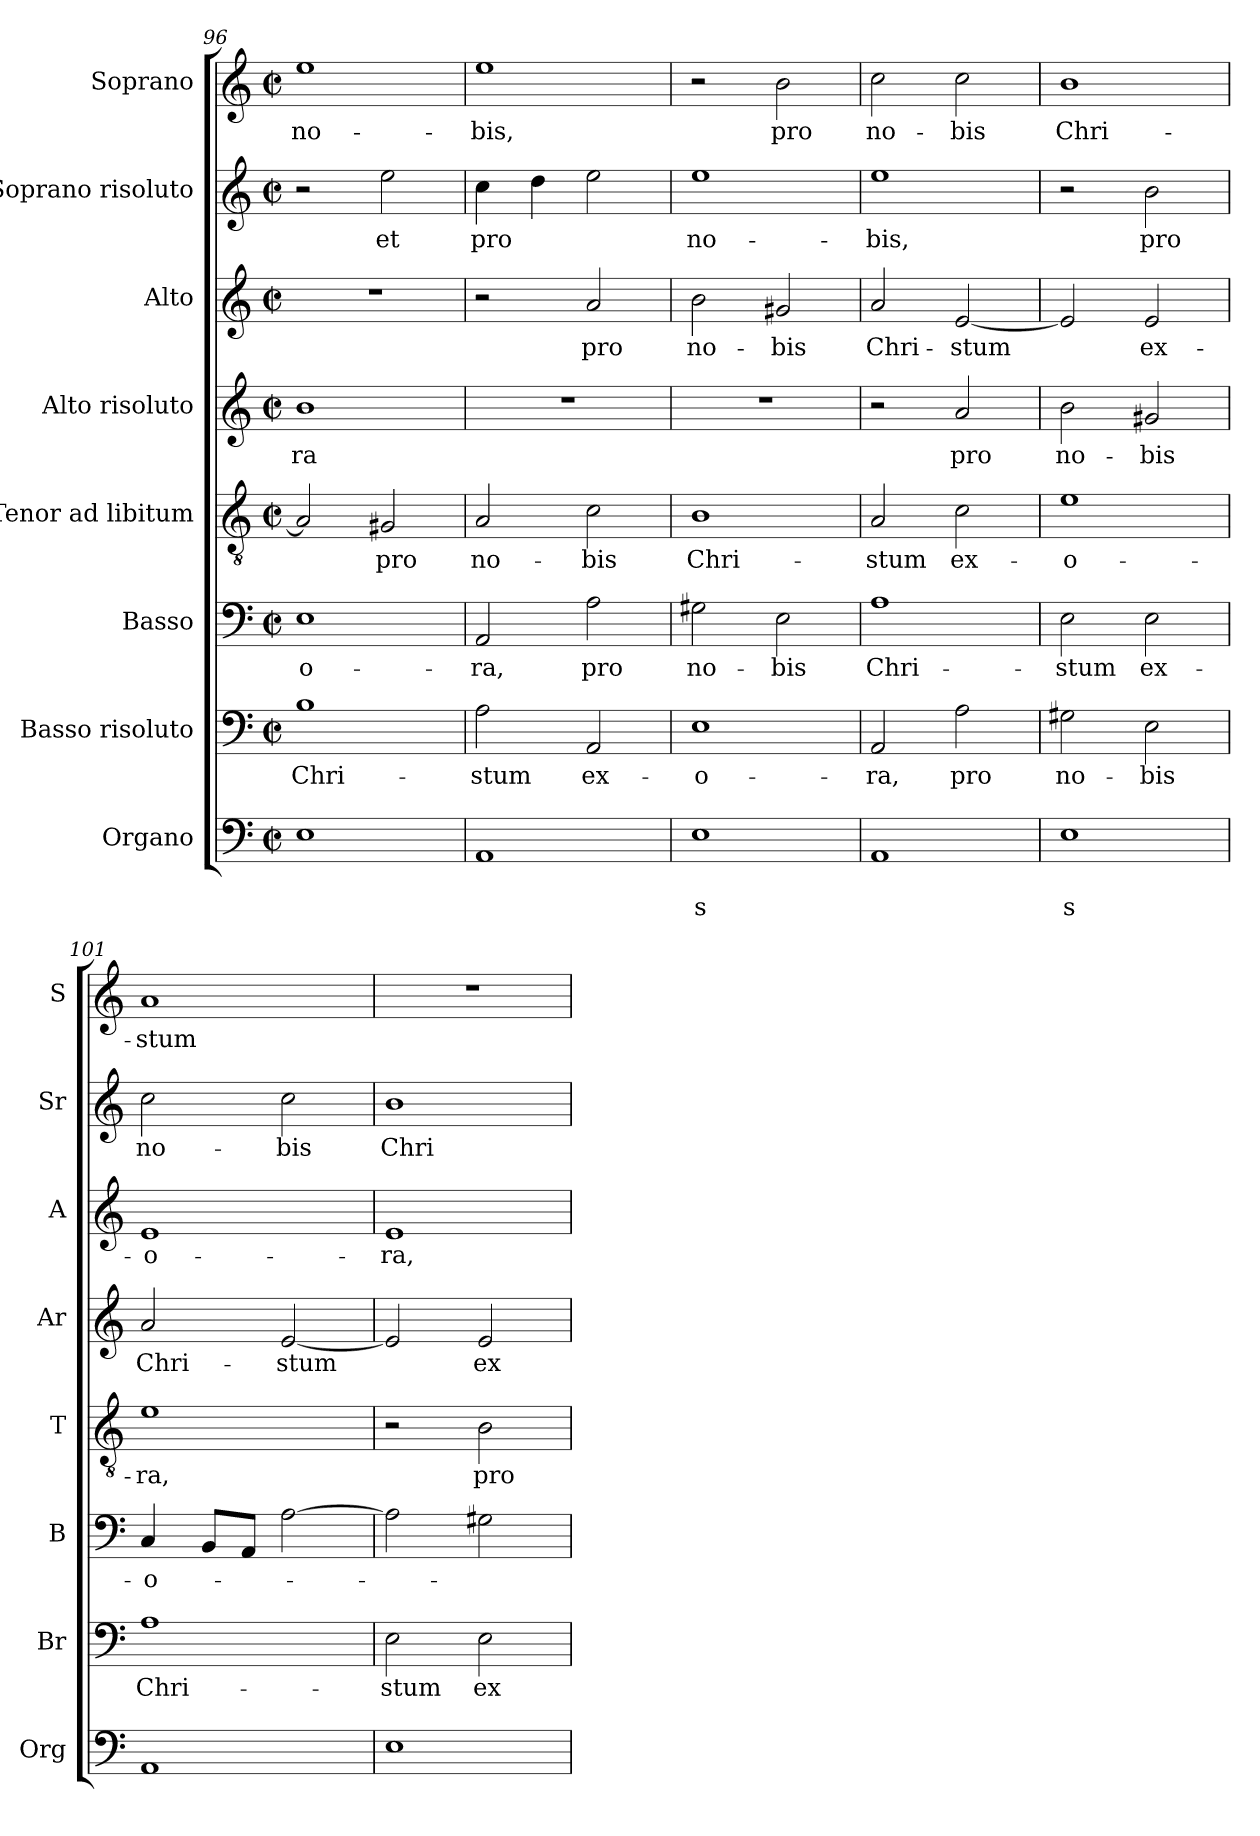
**kern	**text	**text	**kern	**text	**kern	**text	**kern	**text	**kern	**text	**kern	**text	**kern	**text	**kern	**text
*part8	*part8	*part8	*part7	*part7	*part6	*part6	*part5	*part5	*part4	*part4	*part3	*part3	*part2	*part2	*part1	*part1
*staff8	*staff8	*staff8	*staff7	*staff7	*staff6	*staff6	*staff5	*staff5	*staff4	*staff4	*staff3	*staff3	*staff2	*staff2	*staff1	*staff1
*I"Organo	*	*	*I"Basso risoluto	*	*I"Basso	*	*I"Tenor ad libitum	*	*I"Alto risoluto	*	*I"Alto	*	*I"Soprano risoluto	*	*I"Soprano	*
*I'Org	*	*	*I'Br	*	*I'B	*	*I'T	*	*I'Ar	*	*I'A	*	*I'Sr	*	*I'S	*
*clefF4	*	*	*clefF4	*	*clefF4	*	*clefGv2	*	*clefG2	*	*clefG2	*	*clefG2	*	*clefG2	*
*k[]	*	*	*k[]	*	*k[]	*	*k[]	*	*k[]	*	*k[]	*	*k[]	*	*k[]	*
*C:	*	*	*C:	*	*C:	*	*C:	*	*C:	*	*C:	*	*C:	*	*C:	*
*M2/2	*	*	*M2/2	*	*M2/2	*	*M2/2	*	*M2/2	*	*M2/2	*	*M2/2	*	*M2/2	*
*met(c|)	*	*	*met(c|)	*	*met(c|)	*	*met(c|)	*	*met(c|)	*	*met(c|)	*	*met(c|)	*	*met(c|)	*
=96	=96	=96	=96	=96	=96	=96	=96	=96	=96	=96	=96	=96	=96	=96	=96	=96
*^	*	*	*	*	*	*	*	*	*	*	*	*	*	*	*	*
!	!	!	!	!	!LO:LY:b	!	!LO:LY:b	!	!	!	!LO:LY:b	!	!	!	!	!	!LO:LY:b
1E	2ryy	.	.	1B	Chri-	1E	-o-	2A/]	.	1b	-ra	1r	.	2r	.	1ee	no-
!	!	!	!	!	!	!	!	!	!LO:LY:b	!	!	!	!	!	!LO:LY:b	!	!
.	2ryy	.	.	.	.	.	.	2G#X/	pro	.	.	.	.	2ee\	et	.	.
=97	=97	=97	=97	=97	=97	=97	=97	=97	=97	=97	=97	=97	=97	=97	=97	=97	=97
!	!	!	!	!	!LO:LY:b	!	!LO:LY:b	!	!LO:LY:b	!	!	!	!	!	!LO:LY:b	!	!LO:LY:b
*v	*v	*	*	*	*	*	*	*	*	*	*	*	*	*	*	*	*
1AA	.	.	2A\	-stum	2AA/	-ra,	2A/	no-	1r	.	2r	.	4cc\	pro	1ee	-bis,
.	.	.	.	.	.	.	.	.	.	.	.	.	4dd\	.	.	.
!	!	!	!	!LO:LY:b	!	!LO:LY:b	!	!LO:LY:b	!	!	!	!LO:LY:b	!	!	!	!
.	.	.	2AA/	ex-	2A\	pro	2c\	-bis	.	.	2a/	pro	2ee\	.	.	.
!!LO:PB:g=z
=98	=98	=98	=98	=98	=98	=98	=98	=98	=98	=98	=98	=98	=98	=98	=98	=98
!	!	!LO:LY:b	!	!LO:LY:b	!	!LO:LY:b	!	!LO:LY:b	!	!	!	!LO:LY:b	!	!LO:LY:b	!	!
1E	.	s	1E	-o-	2G#X\	no-	1B	Chri-	1r	.	2b\	no-	1ee	no-	2r	.
!	!	!	!	!	!	!LO:LY:b	!	!	!	!	!	!LO:LY:b	!	!	!	!LO:LY:b
.	.	.	.	.	2E\	-bis	.	.	.	.	2g#X/	-bis	.	.	2b\	pro
=99	=99	=99	=99	=99	=99	=99	=99	=99	=99	=99	=99	=99	=99	=99	=99	=99
!	!	!	!	!LO:LY:b	!	!LO:LY:b	!	!LO:LY:b	!	!	!	!LO:LY:b	!	!LO:LY:b	!	!LO:LY:b
1AA	.	.	2AA/	-ra,	1A	Chri-	2A/	-stum	2r	.	2a/	Chri-	1ee	-bis,	2cc\	no-
!	!	!	!	!LO:LY:b	!	!	!	!LO:LY:b	!	!LO:LY:b	!	!LO:LY:b	!	!	!	!LO:LY:b
.	.	.	2A\	pro	.	.	2c\	ex-	2a/	pro	[2e/	-stum	.	.	2cc\	-bis
=100	=100	=100	=100	=100	=100	=100	=100	=100	=100	=100	=100	=100	=100	=100	=100	=100
!	!	!LO:LY:b	!	!LO:LY:b	!	!LO:LY:b	!	!LO:LY:b	!	!LO:LY:b	!	!	!	!	!	!LO:LY:b
1E	.	s	2G#X\	no-	2E\	-stum	1e	-o-	2b\	no-	2e/]	.	2r	.	1b	Chri-
!	!	!	!	!LO:LY:b	!	!LO:LY:b	!	!	!	!LO:LY:b	!	!LO:LY:b	!	!LO:LY:b	!	!
.	.	.	2E\	-bis	2E\	ex-	.	.	2g#X/	-bis	2e/	ex-	2b\	pro	.	.
=101	=101	=101	=101	=101	=101	=101	=101	=101	=101	=101	=101	=101	=101	=101	=101	=101
!	!	!	!	!LO:LY:b	!	!LO:LY:b	!	!LO:LY:b	!	!LO:LY:b	!	!LO:LY:b	!	!LO:LY:b	!	!LO:LY:b
1AA	.	.	1A	Chri-	4C/	-o-	1e	-ra,	2a/	Chri-	1e	-o-	2cc\	no-	1a	-stum
.	.	.	.	.	8BB/L	.	.	.	.	.	.	.	.	.	.	.
.	.	.	.	.	8AA/J	.	.	.	.	.	.	.	.	.	.	.
!	!	!	!	!	!	!	!	!	!	!LO:LY:b	!	!	!	!LO:LY:b	!	!
.	.	.	.	.	[2A\	.	.	.	[2e/	-stum	.	.	2cc\	-bis	.	.
=102	=102	=102	=102	=102	=102	=102	=102	=102	=102	=102	=102	=102	=102	=102	=102	=102
*^	*	*	*	*	*	*	*	*	*	*	*	*	*	*	*	*
!	!	!	!	!	!LO:LY:b	!	!	!	!	!	!	!	!LO:LY:b	!	!LO:LY:b	!	!
1E	2ryy	.	.	2E\	-stum	2A\]	.	2r	.	2e/]	.	1e	-ra,	1b	Chri-	1r	.
!	!	!	!	!	!LO:LY:b	!	!	!	!LO:LY:b	!	!LO:LY:b	!	!	!	!	!	!
.	2ryy	.	.	2E\	ex-	2G#X\	.	2B\	pro	2e/	ex-	.	.	.	.	.	.
*v	*v	*	*	*	*	*	*	*	*	*	*	*	*	*	*	*	*
=	=	=	=	=	=	=	=	=	=	=	=	=	=	=	=	=
*-	*-	*-	*-	*-	*-	*-	*-	*-	*-	*-	*-	*-	*-	*-	*-	*-
